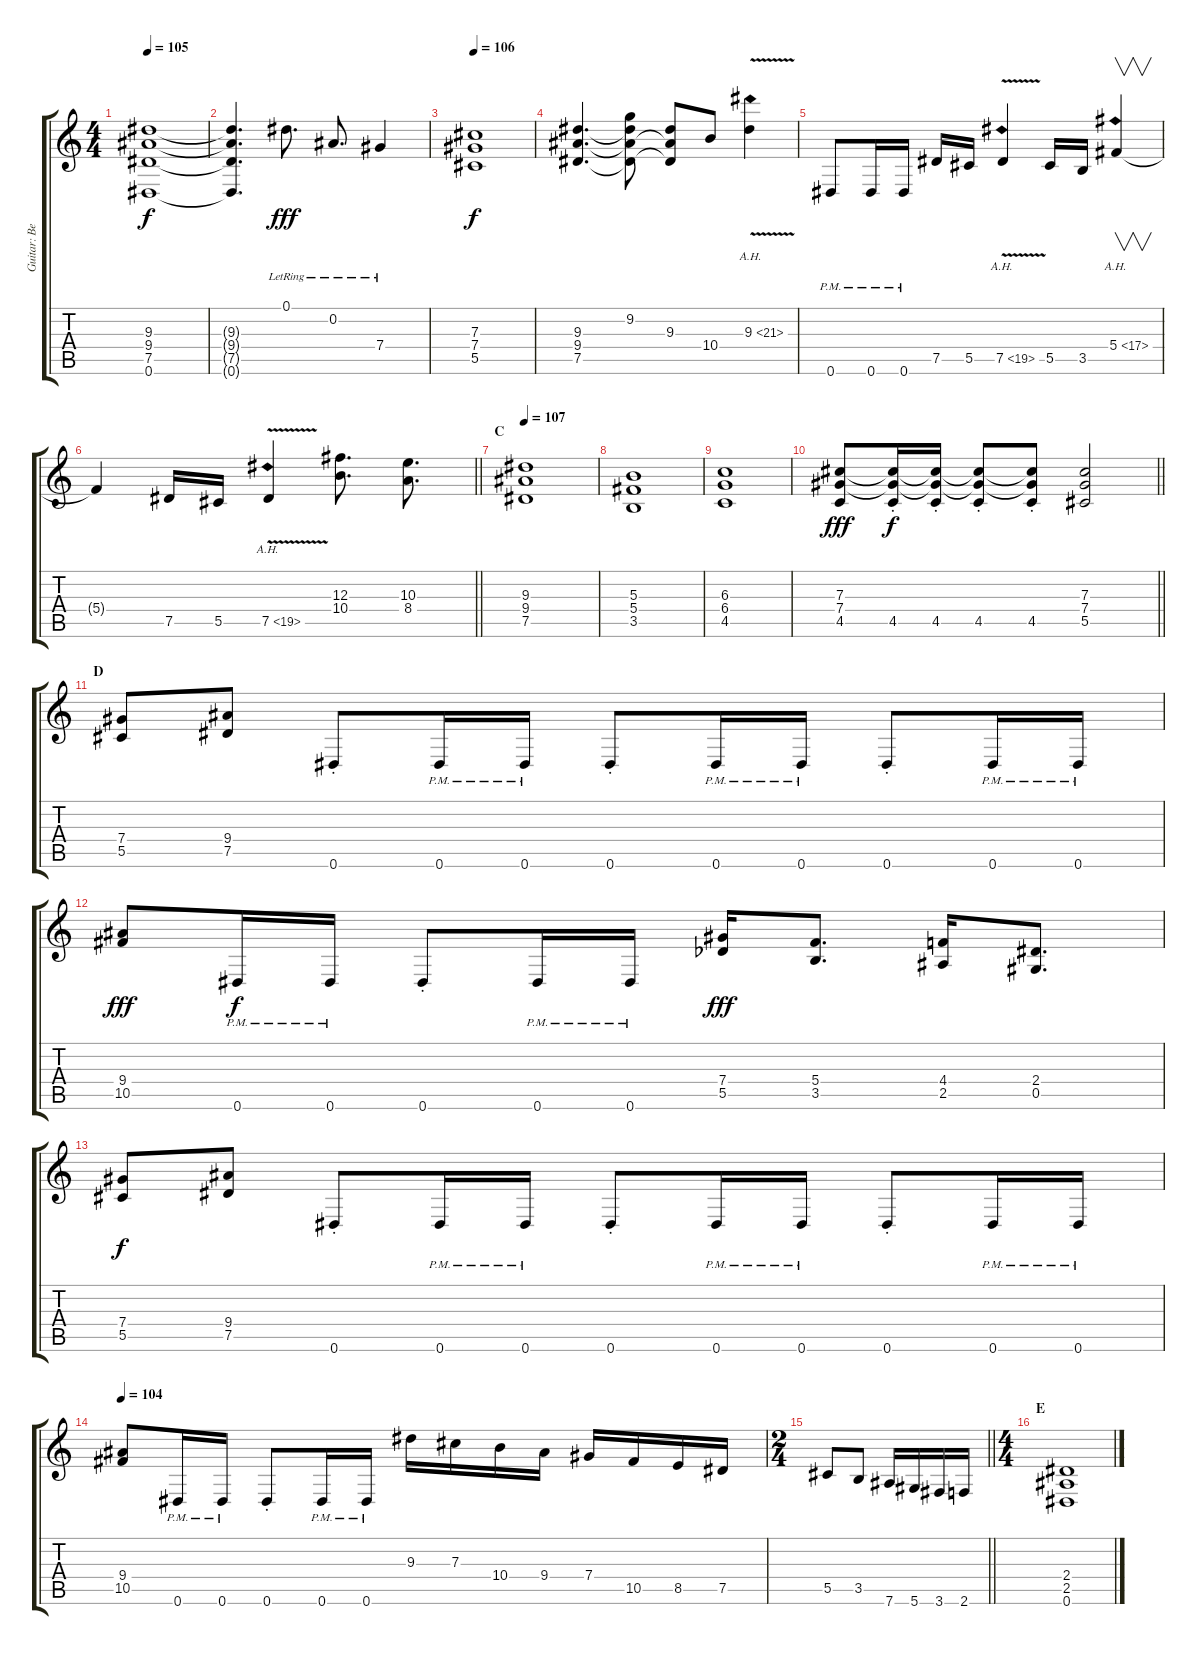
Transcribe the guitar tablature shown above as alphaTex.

\track ("Guitar: Ben" "Guitar: Be") {instrument distortionguitar}
\staff {score tabs}
\tuning (Eb4 Bb3 Gb3 Db3 Ab2 Eb2) {hide}
\ts (4 4)
\tempo 105
\clef g2
\ks c
(9.3 9.4 7.5 0.6).1{dy f} |
(9.3{t} 9.4{t} 7.5{t} 0.6{t}).4{d} 0.1{lr}.8{d dy fff} 0.2{lr}.8{d} 7.4{lr}.4 |
\tempo 106
(7.3 7.4 5.5).1{dy f} |
(9.3 9.4 7.5).4{d} (9.2 9.3{t} 9.4{t} 7.5{t}).8 (9.3 9.4{t} 7.5{t}).8 10.4.8 9.3{ah 12 v}.4 |
0.6{pm}.8 0.6{pm}.16 0.6{pm}.16 7.5.16 5.5.16 7.5{ah 12 v}.4 5.5.16 3.5.16 5.4{ah 12}.4{v} |
\barLineRight lightlight
5.4{t}.4 7.5.16 5.5.16 7.5{ah 12 v}.4 (12.3 10.4).8{d} (10.3 8.4).8{d} |
\section ("" "C")
\tempo 107
(9.3 9.4 7.5).1 |
(5.3 5.4 3.5).1 |
(6.3 6.4 4.5).1 |
\barLineRight lightlight
(7.3 7.4 4.5).8{dy fff} (7.3{t} 7.4{t} 4.5{st}).16{dy f} (7.3{t} 7.4{t} 4.5{st}).16 (7.3{t} 7.4{t} 4.5{st}).8 (7.3{t} 7.4{t} 4.5{st}).8 (7.3 7.4 5.5).2 |
\section ("" "D")
(7.4 5.5).8 (9.4 7.5).8 0.6{st}.8 0.6{pm}.16 0.6{pm}.16 0.6{st}.8 0.6{pm}.16 0.6{pm}.16 0.6{st}.8 0.6{pm}.16 0.6{pm}.16 |
(9.4 10.5).8{dy fff} 0.6{pm}.16{dy f} 0.6{pm}.16 0.6{st}.8 0.6{pm}.16 0.6{pm}.16 (7.4 5.5{acc b}).16{dy fff} (5.4 3.5).8{d} (4.4 2.5).16 (2.4 0.5).8{d} |
(7.4 5.5).8{dy f} (9.4 7.5).8 0.6{st}.8 0.6{pm}.16 0.6{pm}.16 0.6{st}.8 0.6{pm}.16 0.6{pm}.16 0.6{st}.8 0.6{pm}.16 0.6{pm}.16 |
\tempo 104
(9.4 10.5).8 0.6{pm}.16 0.6{pm}.16 0.6{st}.8 0.6{pm}.16 0.6{pm}.16 9.3.16 7.3.16 10.4.16 9.4.16 7.4.16 10.5.16 8.5.16 7.5.16 |
\ts (2 4)
\barLineRight lightlight
5.5.8 3.5.8 7.6.16 5.6.16 3.6.16 2.6.16 |
\ts (4 4)
\section ("" "E")
(2.4 2.5 0.6).1
